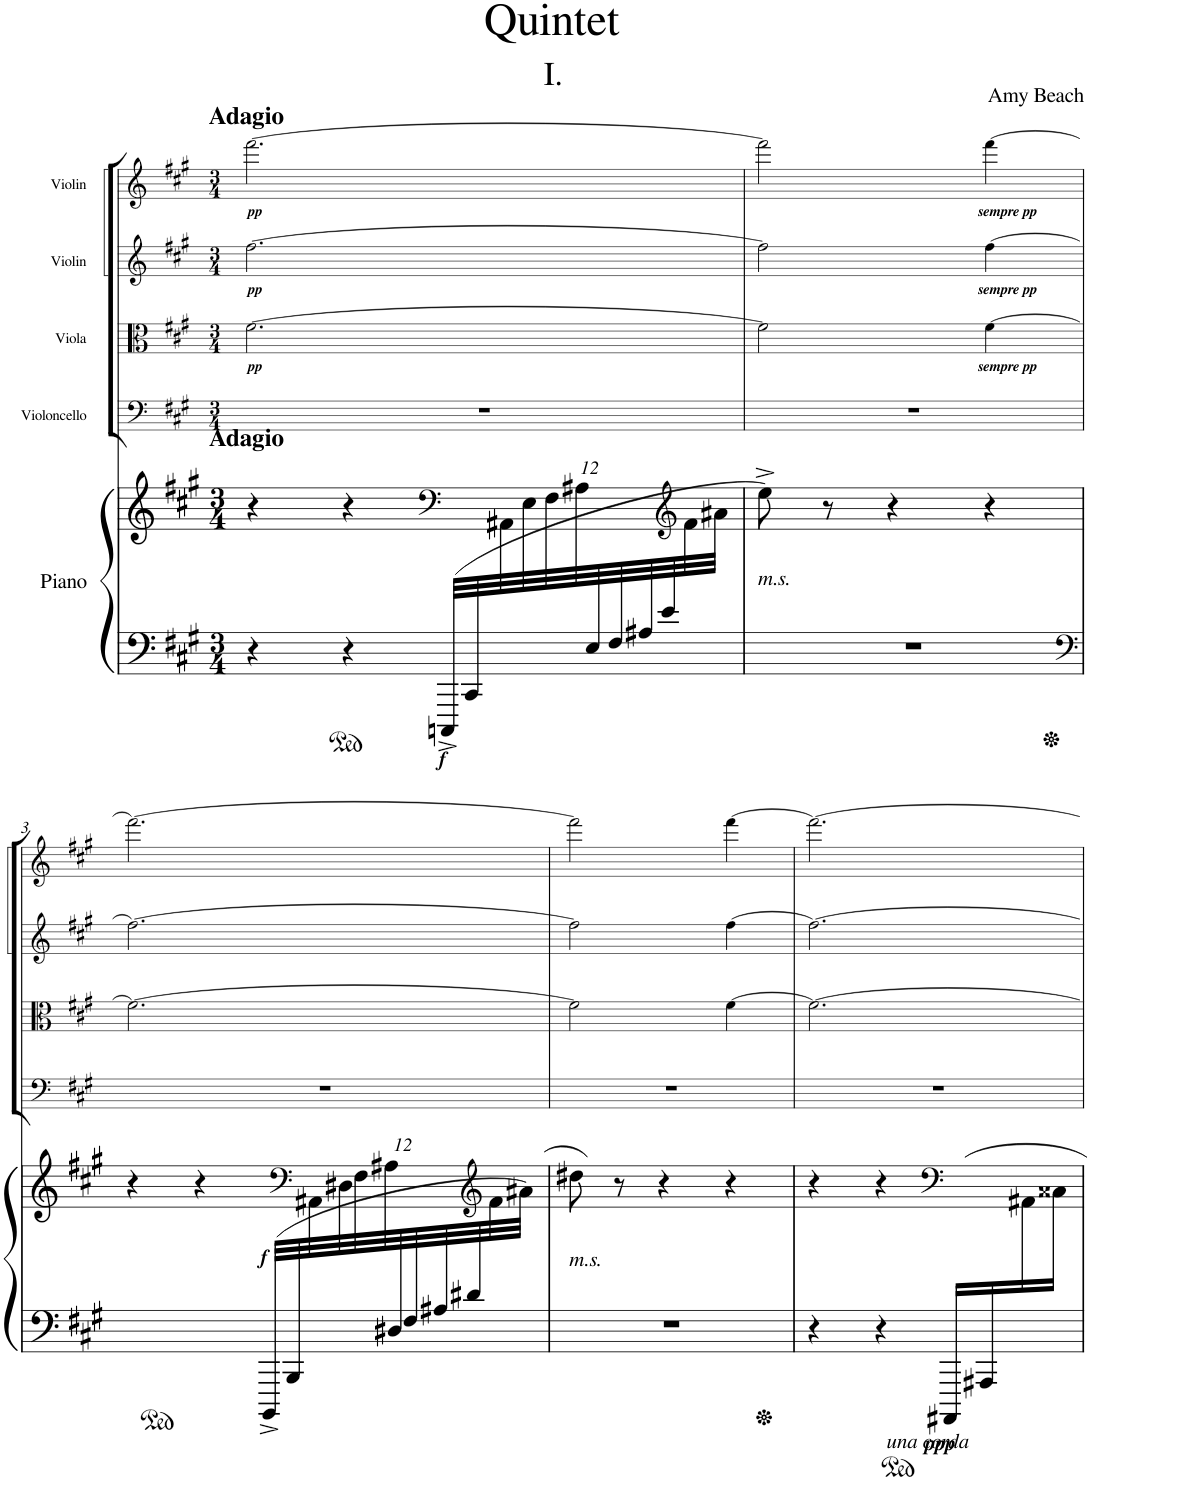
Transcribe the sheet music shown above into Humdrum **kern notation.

**kern	**kern	**kern	**kern	**kern	**kern
*part5	*part5	*part4	*part3	*part2	*part1
*staff6	*staff5	*staff4	*staff3	*staff2	*staff1
*I"Piano	*	*I"Violoncello	*I"Viola	*I"Violin	*I"Violin
*I'Pno	*	*I'Vc	*I'Vla	*I'Vln	*I'Vln
*	*	*stria5	*stria5	*stria5	*stria5
*clefF4	*clefG2	*clefF4	*clefC3	*clefG2	*clefG2
*k[f#c#g#]	*k[f#c#g#]	*k[f#c#g#]	*k[f#c#g#]	*k[f#c#g#]	*k[f#c#g#]
*M3/4	*M3/4	*M3/4	*M3/4	*M3/4	*M3/4
=1	=1	=1	=1	=1	=1
*	*^	*	*	*	*
!	!	!	!	!	!	!LO:TX:a:B:t=Adagio
!	!	!	!	!	!	!LO:TX:b:B:t=Adagio
!	!	!	!	!	!	!LO:TX:b:Bi:t=pp
!	!	!	!	!	!LO:TX:b:Bi:t=pp	!
!	!	!	!	!LO:TX:b:Bi:t=pp	!	!
4r	4r	24%13ryy	2.r	[2.f#\	[2.ff#\	[2.fff#\
4r	4r	.	.	.	.	.
*	*clefF4	*	*	*	*	*
*Xbrackettup	*	*	*	*	*	*
!LO:TX:b:Bi:t=f	!	!	!	!	!	!
(48CCCn^</LLL	4ryy	.	.	.	.	.
48CC#/	.	.	.	.	.	.
12ryy	.	48AA#X\	.	.	.	.
.	.	48E\	.	.	.	.
.	.	48F#\	.	.	.	.
.	.	48A#X\	.	.	.	.
48E/	.	12ryy	.	.	.	.
48F#/	.	.	.	.	.	.
48A#X/	.	.	.	.	.	.
48e/	.	.	.	.	.	.
*	*clefG2	*	*	*	*	*
24ryy	.	48f#\	.	.	.	.
.	.	48a#X\JJJ	.	.	.	.
=2	=2	=2	=2	=2	=2	=2
!	!LO:TX:b:i:t=m.s.	!	!	!	!	!
*	*v	*v	*	*	*	*
2.r	8ee^\)	2.r	2f#\]	2ff#\]	2fff#\]
.	8r	.	.	.	.
.	4r	.	.	.	.
!	!	!	!	!	!LO:TX:b:Bi:t=sempre pp
!	!	!	!	!LO:TX:b:Bi:t=sempre pp	!
!	!	!	!LO:TX:b:Bi:t=sempre pp	!	!
.	4r	.	[4f#\	[4ff#\	[4fff#\
!!LO:LB:g=z
=3	=3	=3	=3	=3	=3
*clefF4	*	*	*	*	*
*^	*	*	*	*	*
2ryy	2.ryy	4r	2.r	2.f#\_	2.ff#\_	2.fff#\_
.	.	4r	.	.	.	.
!	!	!LO:TX:b:Bi:t=f	!	!	!	!
(48BBBB^/LLL	.	24ryy	.	.	.	.
48BBB/	.	.	.	.	.	.
*	*	*clefF4	*	*	*	*
12ryy	.	48AA#X\	.	.	.	.
.	.	48D#X\	.	.	.	.
.	.	48F#\	.	.	.	.
.	.	48A#X\	.	.	.	.
48D#X/	.	12ryy	.	.	.	.
48F#/	.	.	.	.	.	.
48A#X/	.	.	.	.	.	.
48d#X/	.	.	.	.	.	.
*	*	*clefG2	*	*	*	*
24ryy	.	48f#\	.	.	.	.
.	.	48a#X\JJJ)	.	.	.	.
*v	*v	*	*	*	*	*
=4	=4	=4	=4	=4	=4
!	!LO:TX:b:i:t=m.s.	!	!	!	!
2.r	(8dd#X\	2.r	2f#\]	2ff#\]	2fff#\]
.	8r)	.	.	.	.
.	4r	.	.	.	.
.	4r	.	[4f#\	[4ff#\	[4fff#\
=5	=5	=5	=5	=5	=5
*	*^	*	*	*	*
4r	4r	8ryy	2.r	2.f#\_	2.ff#\_	2.fff#\_
*	*v	*v	*	*	*	*
4r	4r	.	.	.	.
*	*clefF4	*	*	*	*
!LO:TX:b:i:t=una corda	!	!	!	!	!
!LO:TX:b:Bi:t=ppp	!	!	!	!	!
16AAAA#X/LL	4ryy	.	.	.	.
16AAA#X/	.	.	.	.	.
*	*^	*	*	*	*
8ryy	.	16AA#X\	.	.	.	.
.	.	16C##X\JJ	.	.	.	.
*	*v	*v	*	*	*	*
=	=	=	=	=	=
*-	*-	*-	*-	*-	*-
